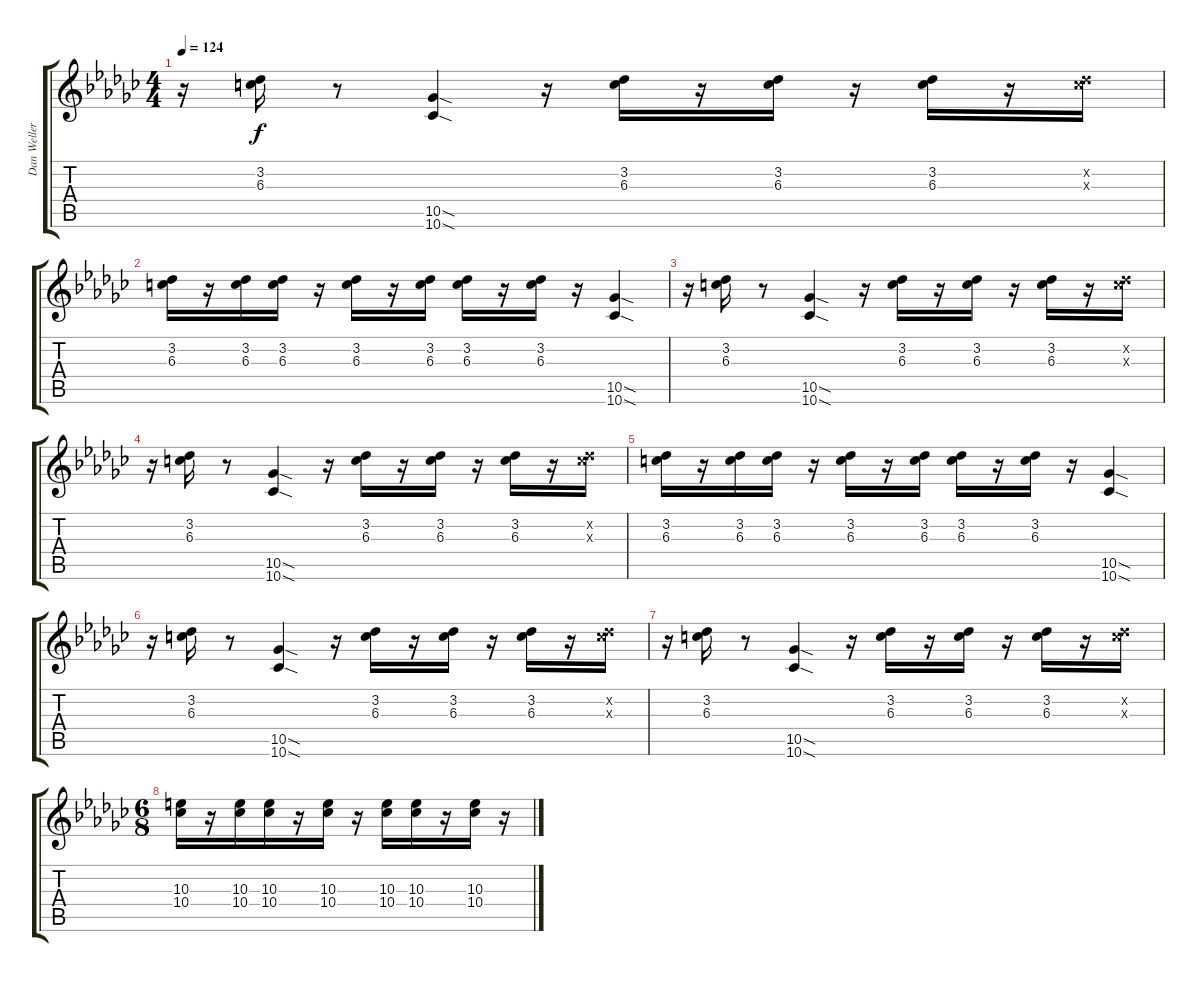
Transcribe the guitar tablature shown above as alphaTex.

\track ("Dan Weller" "Dan Weller") {instrument overdrivenguitar}
\staff {score tabs}
\tuning (Eb4 Bb3 Gb3 Db3 Ab2 Db2) {hide}
\ts (4 4)
\tempo 124
\clef g2
\ks gb
r.16{dy f} (3.2 6.3).16 r.8 (10.5{sod} 10.6{sod}).4 r.16 (3.2 6.3).16 r.16 (3.2 6.3).16 r.16 (3.2 6.3).16 r.16 (3.2{x} 6.3{x}).16 |
(3.2 6.3).16 r.16 (3.2 6.3).16 (3.2 6.3).16 r.16 (3.2 6.3).16 r.16 (3.2 6.3).16 (3.2 6.3).16 r.16 (3.2 6.3).16 r.16 (10.5{sod} 10.6{sod}).4 |
r.16 (3.2 6.3).16 r.8 (10.5{sod} 10.6{sod}).4 r.16 (3.2 6.3).16 r.16 (3.2 6.3).16 r.16 (3.2 6.3).16 r.16 (3.2{x} 6.3{x}).16 |
r.16 (3.2 6.3).16 r.8 (10.5{sod} 10.6{sod}).4 r.16 (3.2 6.3).16 r.16 (3.2 6.3).16 r.16 (3.2 6.3).16 r.16 (3.2{x} 6.3{x}).16 |
(3.2 6.3).16 r.16 (3.2 6.3).16 (3.2 6.3).16 r.16 (3.2 6.3).16 r.16 (3.2 6.3).16 (3.2 6.3).16 r.16 (3.2 6.3).16 r.16 (10.5{sod} 10.6{sod}).4 |
r.16 (3.2 6.3).16 r.8 (10.5{sod} 10.6{sod}).4 r.16 (3.2 6.3).16 r.16 (3.2 6.3).16 r.16 (3.2 6.3).16 r.16 (3.2{x} 6.3{x}).16 |
r.16 (3.2 6.3).16 r.8 (10.5{sod} 10.6{sod}).4 r.16 (3.2 6.3).16 r.16 (3.2 6.3).16 r.16 (3.2 6.3).16 r.16 (3.2{x} 6.3{x}).16 |
\ts (6 8)
(10.3 10.4).16 r.16 (10.3 10.4).16 (10.3 10.4).16 r.16 (10.3 10.4).16 r.16 (10.3 10.4).16 (10.3 10.4).16 r.16 (10.3 10.4).16 r.16
